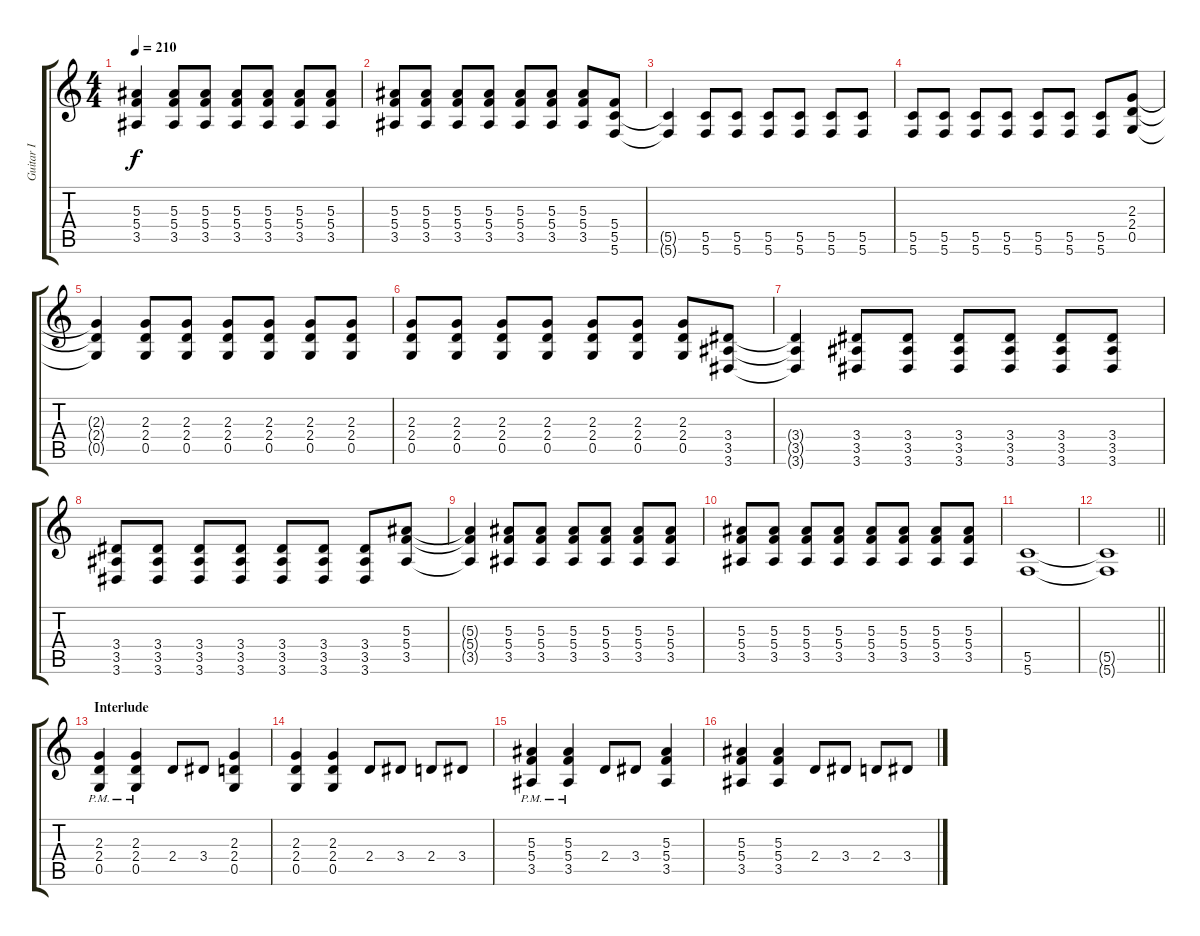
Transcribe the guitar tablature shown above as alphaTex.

\track ("Guitar I" "Guitar I") {instrument distortionguitar}
\staff {score tabs}
\tuning (D4 A3 F3 C3 G2 C2) {hide}
\ts (4 4)
\tempo 210
\clef g2
\ks c
(5.3{t} 5.4{t} 3.5{t}).4{dy f} (5.3 5.4 3.5).8 (5.3 5.4 3.5).8 (5.3 5.4 3.5).8 (5.3 5.4 3.5).8 (5.3 5.4 3.5).8 (5.3 5.4 3.5).8 |
(5.3 5.4 3.5).8 (5.3 5.4 3.5).8 (5.3 5.4 3.5).8 (5.3 5.4 3.5).8 (5.3 5.4 3.5).8 (5.3 5.4 3.5).8 (5.3 5.4 3.5).8 (5.4 5.5 5.6).8 |
(5.5{t} 5.6{t}).4 (5.5 5.6).8 (5.5 5.6).8 (5.5 5.6).8 (5.5 5.6).8 (5.5 5.6).8 (5.5 5.6).8 |
(5.5 5.6).8 (5.5 5.6).8 (5.5 5.6).8 (5.5 5.6).8 (5.5 5.6).8 (5.5 5.6).8 (5.5 5.6).8 (2.3 2.4 0.5).8 |
(2.3{t} 2.4{t} 0.5{t}).4 (2.3 2.4 0.5).8 (2.3 2.4 0.5).8 (2.3 2.4 0.5).8 (2.3 2.4 0.5).8 (2.3 2.4 0.5).8 (2.3 2.4 0.5).8 |
(2.3 2.4 0.5).8 (2.3 2.4 0.5).8 (2.3 2.4 0.5).8 (2.3 2.4 0.5).8 (2.3 2.4 0.5).8 (2.3 2.4 0.5).8 (2.3 2.4 0.5).8 (3.4 3.5 3.6).8 |
(3.4{t} 3.5{t} 3.6{t}).4 (3.4 3.5 3.6).8 (3.4 3.5 3.6).8 (3.4 3.5 3.6).8 (3.4 3.5 3.6).8 (3.4 3.5 3.6).8 (3.4 3.5 3.6).8 |
(3.4 3.5 3.6).8 (3.4 3.5 3.6).8 (3.4 3.5 3.6).8 (3.4 3.5 3.6).8 (3.4 3.5 3.6).8 (3.4 3.5 3.6).8 (3.4 3.5 3.6).8 (5.3 5.4 3.5).8 |
(5.3{t} 5.4{t} 3.5{t}).4 (5.3 5.4 3.5).8 (5.3 5.4 3.5).8 (5.3 5.4 3.5).8 (5.3 5.4 3.5).8 (5.3 5.4 3.5).8 (5.3 5.4 3.5).8 |
(5.3 5.4 3.5).8 (5.3 5.4 3.5).8 (5.3 5.4 3.5).8 (5.3 5.4 3.5).8 (5.3 5.4 3.5).8 (5.3 5.4 3.5).8 (5.3 5.4 3.5).8 (5.3 5.4 3.5).8 |
(5.5 5.6).1 |
\barLineRight lightlight
(5.5{t} 5.6{t}).1 |
\section ("" "Interlude")
(2.3{pm} 2.4{pm} 0.5{pm}).4 (2.3{pm} 2.4{pm} 0.5{pm}).4 2.4.8 3.4.8 (2.3 2.4 0.5).4 |
(2.3 2.4 0.5).4 (2.3 2.4 0.5).4 2.4.8 3.4.8 2.4.8 3.4.8 |
(5.3{pm} 5.4{pm} 3.5{pm}).4 (5.3{pm} 5.4{pm} 3.5{pm}).4 2.4.8 3.4.8 (5.3 5.4 3.5).4 |
(5.3 5.4 3.5).4 (5.3 5.4 3.5).4 2.4.8 3.4.8 2.4.8 3.4.8
